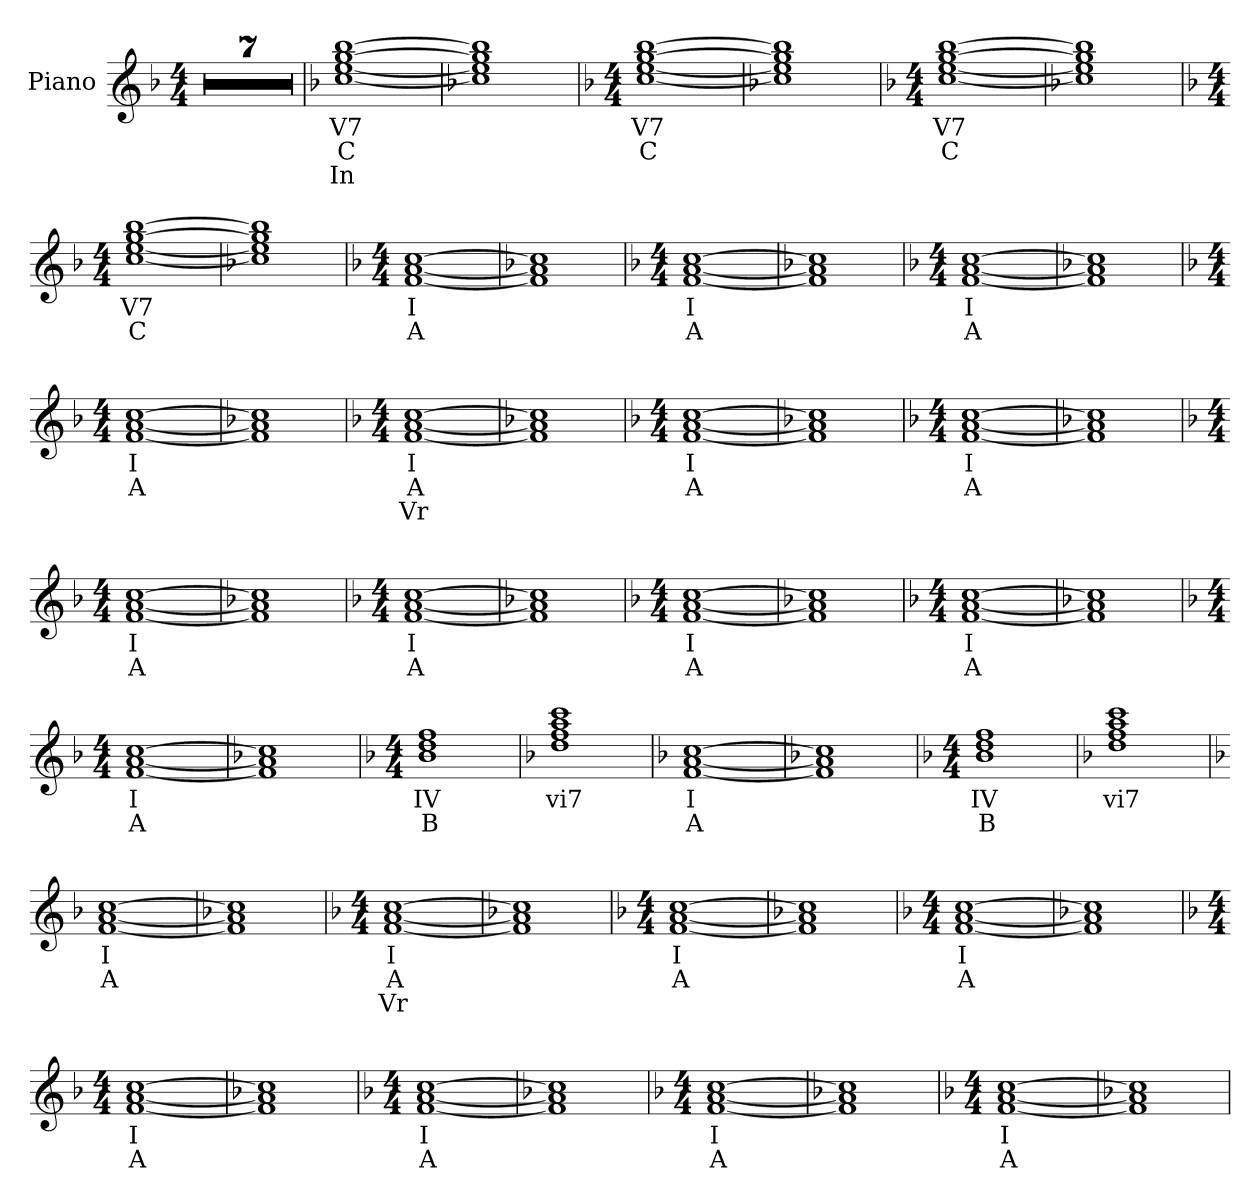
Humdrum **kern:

**kern	**text	**text	**text
*part1	*part1	*part1	*part1
*staff1	*staff1	*staff1	*staff1
*I"Piano	*	*	*
*I'Pno	*	*	*
*k[b-]	*	*	*
*F:	*	*	*
*M4/4	*	*	*
=	=	=	=
1r	.	.	.
=	=	=	=
*k[b-]	*	*	*
*F:	*	*	*
*M4/4	*	*	*
1r	.	.	.
=	=	=	=
*k[b-]	*	*	*
*F:	*	*	*
*M4/4	*	*	*
1r	.	.	.
=	=	=	=
*k[b-]	*	*	*
*F:	*	*	*
*M4/4	*	*	*
1r	.	.	.
=	=	=	=
*k[b-]	*	*	*
*F:	*	*	*
*M4/4	*	*	*
1r	.	.	.
=	=	=	=
*k[b-]	*	*	*
*F:	*	*	*
*M4/4	*	*	*
1r	.	.	.
=	=	=	=
*k[b-]	*	*	*
*F:	*	*	*
*M4/4	*	*	*
1r	.	.	.
=	=	=	=
*k[b-]	*	*	*
*F:	*	*	*
[1cc [1ee [1gg [1bb-	V7	C	In
=	=	=	=
*k[b-]	*	*	*
*F:	*	*	*
1cc] 1ee] 1gg] 1bb-]	.	.	.
=	=	=	=
*k[b-]	*	*	*
*F:	*	*	*
*M4/4	*	*	*
[1cc [1ee [1gg [1bb-	V7	C	.
=	=	=	=
*k[b-]	*	*	*
*F:	*	*	*
1cc] 1ee] 1gg] 1bb-]	.	.	.
=	=	=	=
*k[b-]	*	*	*
*F:	*	*	*
*M4/4	*	*	*
[1cc [1ee [1gg [1bb-	V7	C	.
=	=	=	=
*k[b-]	*	*	*
*F:	*	*	*
1cc] 1ee] 1gg] 1bb-]	.	.	.
=	=	=	=
*k[b-]	*	*	*
*F:	*	*	*
*M4/4	*	*	*
[1cc [1ee [1gg [1bb-	V7	C	.
=	=	=	=
*k[b-]	*	*	*
*F:	*	*	*
1cc] 1ee] 1gg] 1bb-]	.	.	.
=	=	=	=
*k[b-]	*	*	*
*F:	*	*	*
*M4/4	*	*	*
[1f [1a [1cc	I	A	.
=	=	=	=
*k[b-]	*	*	*
*F:	*	*	*
1f] 1a] 1cc]	.	.	.
=	=	=	=
*k[b-]	*	*	*
*F:	*	*	*
*M4/4	*	*	*
[1f [1a [1cc	I	A	.
=	=	=	=
*k[b-]	*	*	*
*F:	*	*	*
1f] 1a] 1cc]	.	.	.
=	=	=	=
*k[b-]	*	*	*
*F:	*	*	*
*M4/4	*	*	*
[1f [1a [1cc	I	A	.
=	=	=	=
*k[b-]	*	*	*
*F:	*	*	*
1f] 1a] 1cc]	.	.	.
=	=	=	=
*k[b-]	*	*	*
*F:	*	*	*
*M4/4	*	*	*
[1f [1a [1cc	I	A	.
=	=	=	=
*k[b-]	*	*	*
*F:	*	*	*
1f] 1a] 1cc]	.	.	.
=	=	=	=
*k[b-]	*	*	*
*F:	*	*	*
*M4/4	*	*	*
[1f [1a [1cc	I	A	Vr
=	=	=	=
*k[b-]	*	*	*
*F:	*	*	*
1f] 1a] 1cc]	.	.	.
=	=	=	=
*k[b-]	*	*	*
*F:	*	*	*
*M4/4	*	*	*
[1f [1a [1cc	I	A	.
=	=	=	=
*k[b-]	*	*	*
*F:	*	*	*
1f] 1a] 1cc]	.	.	.
=	=	=	=
*k[b-]	*	*	*
*F:	*	*	*
*M4/4	*	*	*
[1f [1a [1cc	I	A	.
=	=	=	=
*k[b-]	*	*	*
*F:	*	*	*
1f] 1a] 1cc]	.	.	.
=	=	=	=
*k[b-]	*	*	*
*F:	*	*	*
*M4/4	*	*	*
[1f [1a [1cc	I	A	.
=	=	=	=
*k[b-]	*	*	*
*F:	*	*	*
1f] 1a] 1cc]	.	.	.
=	=	=	=
*k[b-]	*	*	*
*F:	*	*	*
*M4/4	*	*	*
[1f [1a [1cc	I	A	.
=	=	=	=
*k[b-]	*	*	*
*F:	*	*	*
1f] 1a] 1cc]	.	.	.
=	=	=	=
*k[b-]	*	*	*
*F:	*	*	*
*M4/4	*	*	*
[1f [1a [1cc	I	A	.
=	=	=	=
*k[b-]	*	*	*
*F:	*	*	*
1f] 1a] 1cc]	.	.	.
=	=	=	=
*k[b-]	*	*	*
*F:	*	*	*
*M4/4	*	*	*
[1f [1a [1cc	I	A	.
=	=	=	=
*k[b-]	*	*	*
*F:	*	*	*
1f] 1a] 1cc]	.	.	.
=	=	=	=
*k[b-]	*	*	*
*F:	*	*	*
*M4/4	*	*	*
[1f [1a [1cc	I	A	.
=	=	=	=
*k[b-]	*	*	*
*F:	*	*	*
1f] 1a] 1cc]	.	.	.
=	=	=	=
*k[b-]	*	*	*
*F:	*	*	*
*M4/4	*	*	*
1b- 1dd 1ff	IV	B	.
=	=	=	=
*k[b-]	*	*	*
*F:	*	*	*
1dd 1ff 1aa 1ccc	vi7	.	.
=	=	=	=
*k[b-]	*	*	*
*F:	*	*	*
[1f [1a [1cc	I	A	.
=	=	=	=
*k[b-]	*	*	*
*F:	*	*	*
1f] 1a] 1cc]	.	.	.
=	=	=	=
*k[b-]	*	*	*
*F:	*	*	*
*M4/4	*	*	*
1b- 1dd 1ff	IV	B	.
=	=	=	=
*k[b-]	*	*	*
*F:	*	*	*
1dd 1ff 1aa 1ccc	vi7	.	.
=	=	=	=
*k[b-]	*	*	*
*F:	*	*	*
[1f [1a [1cc	I	A	.
=	=	=	=
*k[b-]	*	*	*
*F:	*	*	*
1f] 1a] 1cc]	.	.	.
=	=	=	=
*k[b-]	*	*	*
*F:	*	*	*
*M4/4	*	*	*
[1f [1a [1cc	I	A	Vr
=	=	=	=
*k[b-]	*	*	*
*F:	*	*	*
1f] 1a] 1cc]	.	.	.
=	=	=	=
*k[b-]	*	*	*
*F:	*	*	*
*M4/4	*	*	*
[1f [1a [1cc	I	A	.
=	=	=	=
*k[b-]	*	*	*
*F:	*	*	*
1f] 1a] 1cc]	.	.	.
=	=	=	=
*k[b-]	*	*	*
*F:	*	*	*
*M4/4	*	*	*
[1f [1a [1cc	I	A	.
=	=	=	=
*k[b-]	*	*	*
*F:	*	*	*
1f] 1a] 1cc]	.	.	.
=	=	=	=
*k[b-]	*	*	*
*F:	*	*	*
*M4/4	*	*	*
[1f [1a [1cc	I	A	.
=	=	=	=
*k[b-]	*	*	*
*F:	*	*	*
1f] 1a] 1cc]	.	.	.
=	=	=	=
*k[b-]	*	*	*
*F:	*	*	*
*M4/4	*	*	*
[1f [1a [1cc	I	A	.
=	=	=	=
*k[b-]	*	*	*
*F:	*	*	*
1f] 1a] 1cc]	.	.	.
=	=	=	=
*k[b-]	*	*	*
*F:	*	*	*
*M4/4	*	*	*
[1f [1a [1cc	I	A	.
=	=	=	=
*k[b-]	*	*	*
*F:	*	*	*
1f] 1a] 1cc]	.	.	.
=	=	=	=
*k[b-]	*	*	*
*F:	*	*	*
*M4/4	*	*	*
[1f [1a [1cc	I	A	.
=	=	=	=
*k[b-]	*	*	*
*F:	*	*	*
1f] 1a] 1cc]	.	.	.
=	=	=	=
*-	*-	*-	*-
